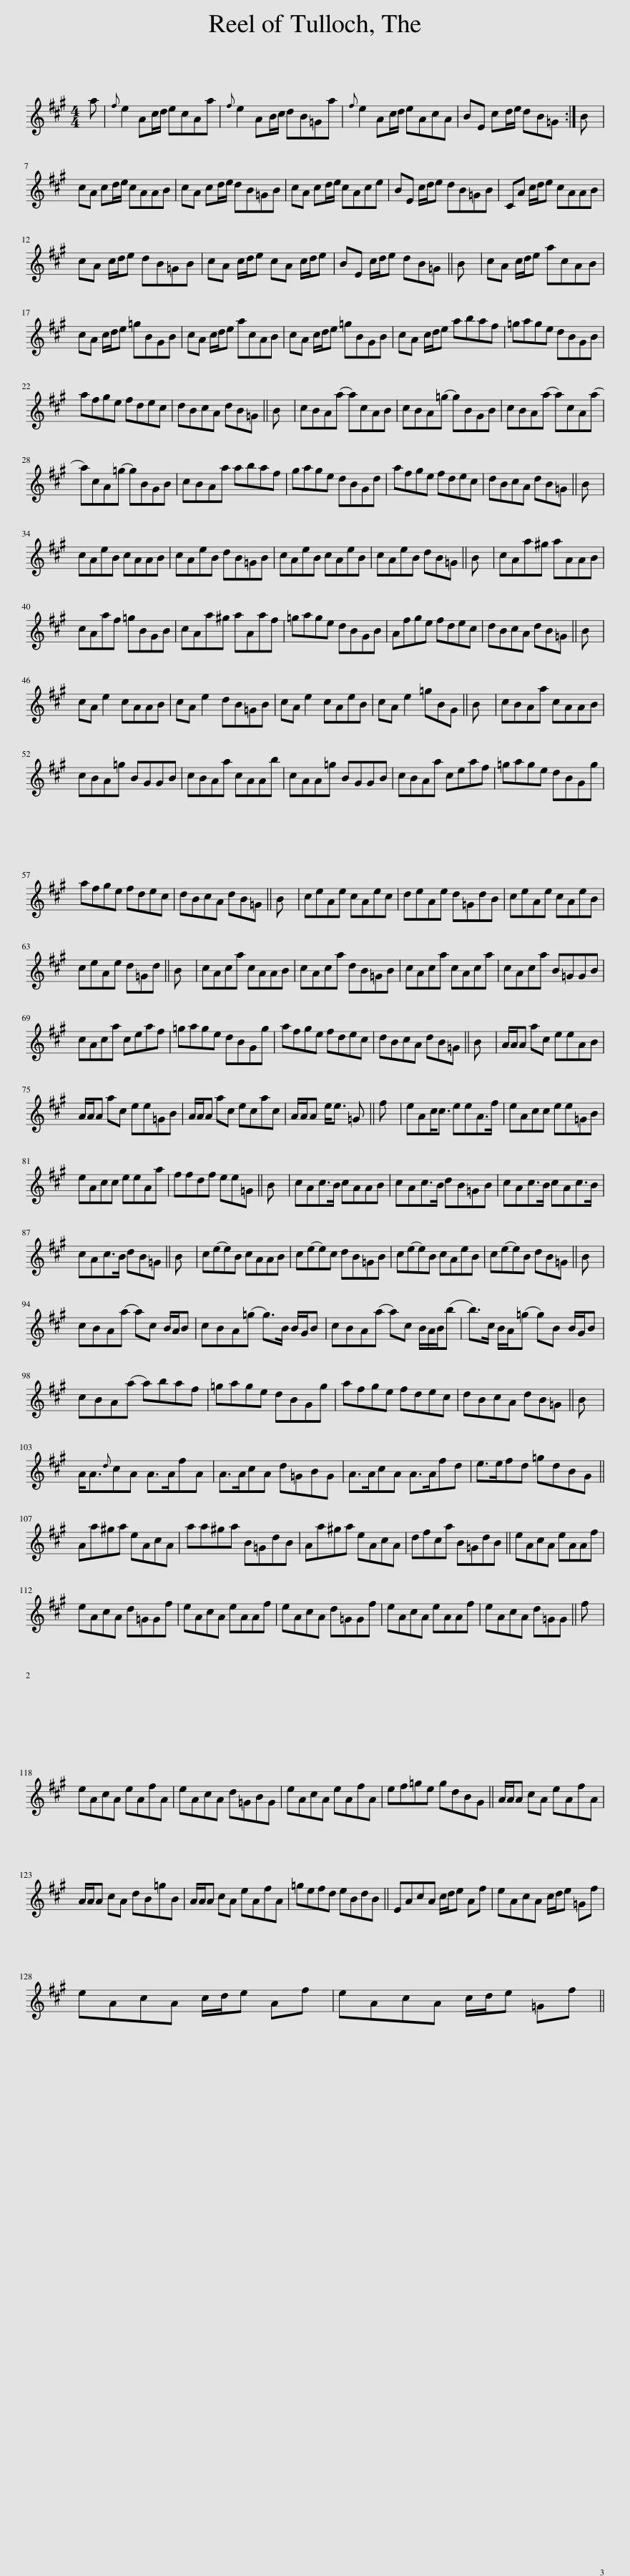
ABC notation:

X:1
L:1/8
M:4/4
I:linebreak $
K:A
V:1 treble
V:1
 a |{f} e2 Ac/d/ ecAa |{f} e2 AB/c/ dB=Ga |{f} e2 Ac/d/ eAcA | BE cd/e/ dB=G :| %5
 B |$ cA cd/e/ cAAB | cA cd/e/ dB=GB | cA cd/e/ cAce | BE c/d/e dB=GB | %10
 CA c/d/e cAAB |$ cA c/d/e dB=GB | cA c/d/e cA c/d/e | BE c/d/e dB=G || B | %15
 cA c/d/e acAB |$ cA c/d/e =gBGB | cA c/d/e acAB | cA c/d/e =gBGB | cA c/d/e abaf | %20
 =gage dBGB |$ afge fdec | dBcA dB=G || B | cBA(a a)cAB | %25
 cBA(=g g)BGB | cBA(a a)cA(a |$ a)cA(=g g)BGB | cBAa abaf | gage dBGd | %30
 afge fdec | dBcA dB=G || B |$ cAeB cAAB | cAeB dB=GB | %35
 cAeB cAeB | cAeB dB=G || B | cAa^g aAAB |$ cAaf =gBGB | %40
 cAa^g aAaf | =gage dBGB | Afge fdec | dBcA dB=G || B |$ %45
 cA e2 cAAB | cA e2 dB=GB | cA e2 cAeB | cA e2 =gBG || B | %50
 cBAa cAAB |$ cBA=g BGGB | cBAa cAAb | cAA=g BGGB | cBAa ceaf | %55
 =gage dBGg |$ afge fdec | dBcA dB=G || B | ceAe cAec | %60
 deAe d=GdB | ceAe cAeB |$ ceAe d=Gd || B | cAca cAAB | %65
 cAca dB=GB | cAca cAca | cAca B=GGB |$ cAca ceaf | =gage dBGg | %70
 afge fdec | dBcA dB=G || B | A/A/A ac eeAB |$ A/A/A ac ee=GB | %75
 A/A/A ac ecac | A/A/A e<e =G || f | eAc<c eeA>f | eAcc ee=GB |$ %80
 eAcc eeAa | ffdf ee=G || B | cAc>B cAAB | cAc>B dB=GB | %85
 cAc>B cAc>B |$ cAc>B dB=G || B | c(ee)B cAAB | c(ee)c dB=GB | %90
 c(ee)B cAeB | c(ee)B dB=G || B |$ cBA(a a)c B/A/B | cBA(=g g>)B B/G/B | %95
 cBA(a a)c B/A/B/(b | b>)c B/A/(=g g)B B/G/B |$ cBA(a a)baf | =gage dBGg | afge fdec | %100
 dBcA dB=G || B |$ A<A{d}cA A>AfA | A>AcA d=GBG | A>AcA A>Afd | %105
 e>efd =gdBG ||$ Aa^ga eAcA | aa^ga B=GdB | Aa^ga eAcA | dfca B=GdB || %110
 eAcA eAAf |$ eAcA d=GGf | eAcA eAAf | eAcA d=GGf | eAcA eAAf | %115
 eAcA d=GG || f |$ eAcA eAfA | eAcA d=GBG | eAcA eAfA | %120
 ef=ge gdBG || A/A/A cA eAfA |$ A/A/A cA dB=gB | A/A/A cA eAfA | =gefd eBdB || %125
 EAcA c/d/e Af | eAcA c/d/e =Gf |$ eAcA c/d/e Af | eAcA c/d/e =Gf || %129
